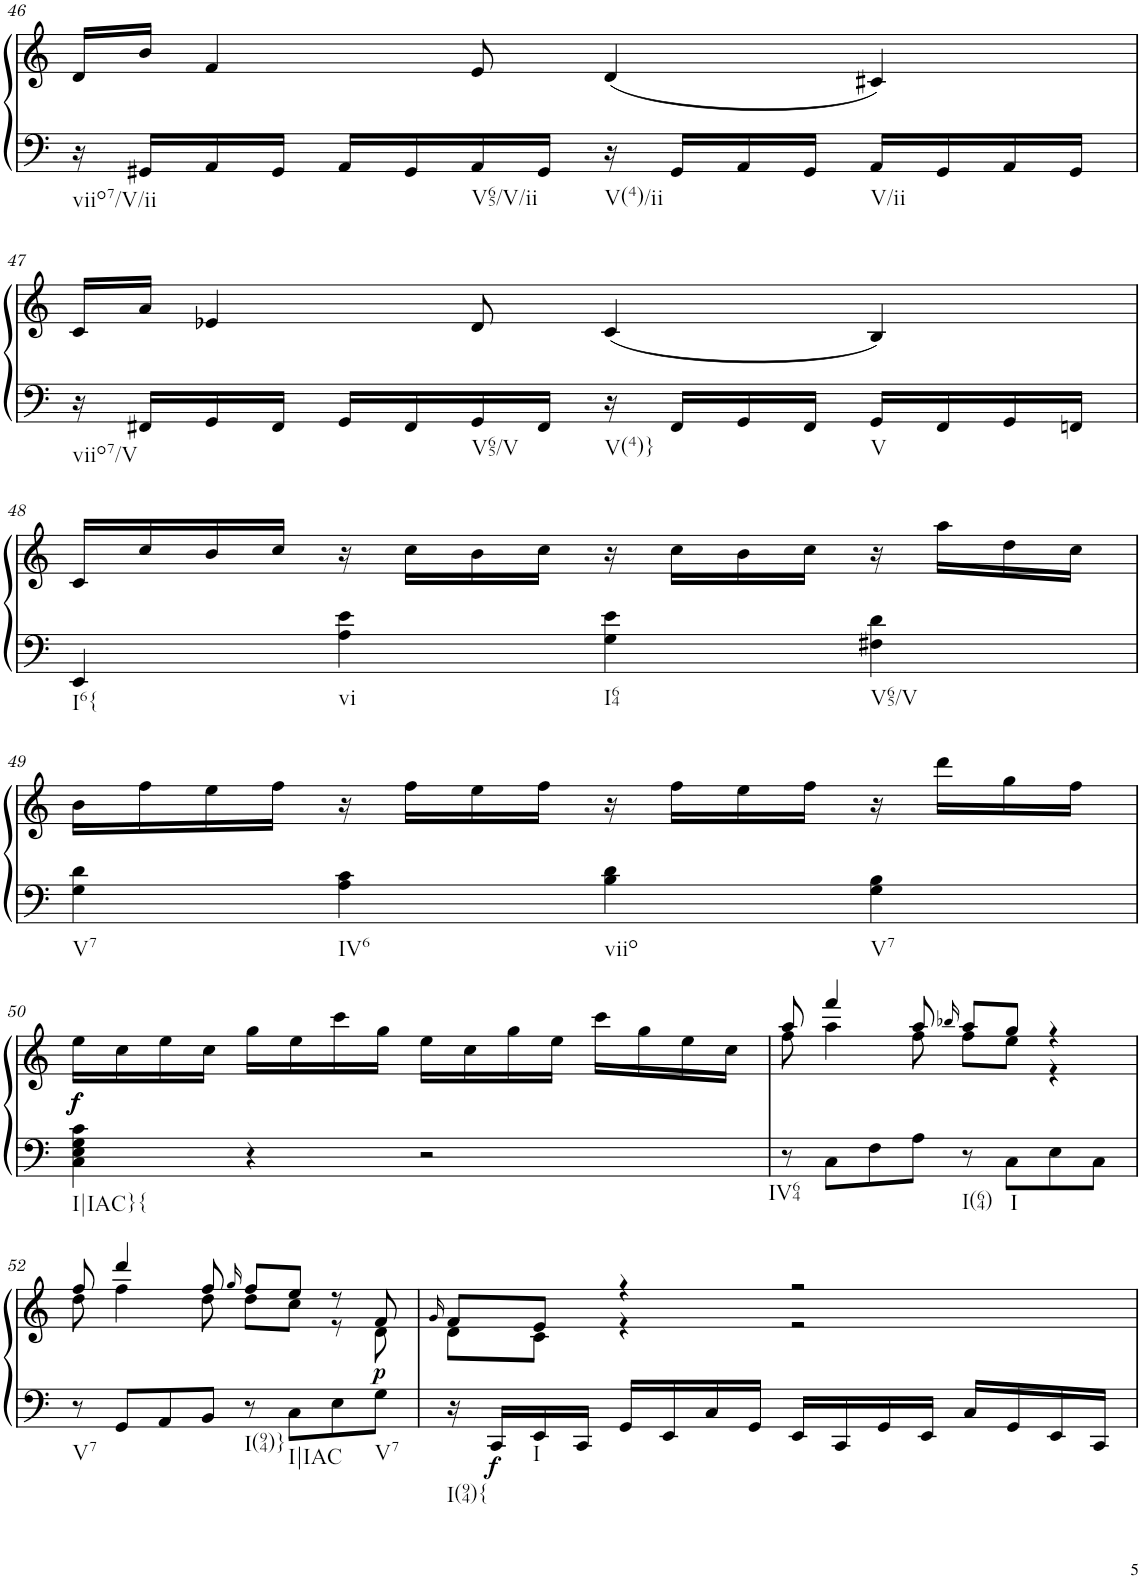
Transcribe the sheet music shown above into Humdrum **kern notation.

**kern	**kern	**dynam
*part1	*part1	*part1
*staff2	*staff1	*staff1/2
*I"unbenannt	*	*
!!LO:PB:g=z
*clefG2	*clefG2	*
*k[]	*k[]	*
*M4/4	*M4/4	*
=46	=46	=46
!LO:TX:b:t=viio7/V/ii	!	!
16r	16d/LL	.
16GG#X/LL	16b/JJ	.
16AA/	4f/	.
16GG#/JJ	.	.
16AA/LL	.	.
16GG#/	.	.
!LO:TX:b:t=V65/V/ii	!	!
16AA/	8e/	.
16GG#/JJ	.	.
!LO:TX:b:t=V(4)/ii	!	!
16r	(4d/	.
16GG#/LL	.	.
16AA/	.	.
16GG#/JJ	.	.
!LO:TX:b:t=V/ii	!	!
16AA/LL	4c#X/)	.
16GG#/	.	.
16AA/	.	.
16GG#/JJ	.	.
!!LO:LB:g=z
=47	=47	=47
!LO:TX:b:t=viio7/V	!	!
16r	16c/LL	.
16FF#X/LL	16a/JJ	.
16GG/	4e-X/	.
16FF#/JJ	.	.
16GG/LL	.	.
16FF#/	.	.
!LO:TX:b:t=V65/V	!	!
16GG/	8d/	.
16FF#/JJ	.	.
!LO:TX:b:t=V(4)}	!	!
16r	(4c/	.
16FF#/LL	.	.
16GG/	.	.
16FF#/JJ	.	.
!LO:TX:b:t=V	!	!
16GG/LL	4B/)	.
16FF#/	.	.
16GG/	.	.
16FFn/JJ	.	.
!!LO:LB:g=z
=48	=48	=48
!LO:TX:b:t=I6{	!	!
4EE/	16c/LL	.
.	16cc/	.
.	16b/	.
.	16cc/JJ	.
!LO:TX:b:t=vi	!	!
4A\ 4e\	16r	.
.	16cc\LL	.
.	16b\	.
.	16cc\JJ	.
!LO:TX:b:t=I64	!	!
4G\ 4e\	16r	.
.	16cc\LL	.
.	16b\	.
.	16cc\JJ	.
!LO:TX:b:t=V65/V	!	!
4F#X\ 4d\	16r	.
.	16aa\LL	.
.	16dd\	.
.	16cc\JJ	.
!!LO:LB:g=z
=49	=49	=49
!LO:TX:b:t=V7	!	!
4G\ 4d\	16b\LL	.
.	16ff\	.
.	16ee\	.
.	16ff\JJ	.
!LO:TX:b:t=IV6	!	!
4A\ 4c\	16r	.
.	16ff\LL	.
.	16ee\	.
.	16ff\JJ	.
!LO:TX:b:t=viio	!	!
4B\ 4d\	16r	.
.	16ff\LL	.
.	16ee\	.
.	16ff\JJ	.
!LO:TX:b:t=V7	!	!
4G\ 4B\	16r	.
.	16ddd\LL	.
.	16gg\	.
.	16ff\JJ	.
!!LO:LB:g=z
=50	=50	=50
!LO:TX:b:t=I|IAC}{	!	!
!	!	!LO:DY:b
!	!	!LO:DY:n=1:b
4C\ 4E\ 4G\ 4c\	16ee\LL	f f
.	16cc\	.
.	16ee\	.
.	16cc\JJ	.
4r	16gg\LL	.
.	16ee\	.
.	16ccc\	.
.	16gg\JJ	.
2r	16ee\LL	.
.	16cc\	.
.	16gg\	.
.	16ee\JJ	.
.	16ccc\LL	.
.	16gg\	.
.	16ee\	.
.	16cc\JJ	.
=51	=51	=51
*	*^	*
!LO:TX:b:t=IV64	!	!	!
8r	8aa/	8ff\	.
8C\L	4fff/	4aa\	.
8F\	.	.	.
8A\J	8aa/	8ff\	.
.	16qbb-X/	.	.
!LO:TX:b:t=I(64)	!	!	!
8r	8aa/L	8ff\L	.
!LO:TX:b:t=I	!	!	!
8C\L	8gg/J	8ee\J	.
8E\	4r	4r	.
8C\J	.	.	.
!!LO:LB:g=z	!!
=52	=52	=52	=52
!LO:TX:b:t=V7	!	!	!
8r	8ff/	8dd\	.
8GG/L	4ddd/	4ff\	.
8AA/	.	.	.
8BB/J	8ff/	8dd\	.
.	16qgg/	.	.
!LO:TX:b:t=I(94)}	!	!	!
8r	8ff/L	8dd\L	.
!LO:TX:b:t=I|IAC	!	!	!
8C\L	8ee/J	8cc\J	.
8E\	8r	8r	.
!LO:TX:b:t=V7	!	!	!
!	!	!	!LO:DY:b
8G\J	8f/	8d\	p
=53	=53	=53	=53
.	16qg/	.	.
!LO:TX:b:t=I(94){	!	!	!
16r	8f/L	8d\L	.
!	!	!	!LO:DY:b=2
16CC/LL	.	.	f
!LO:TX:b:t=I	!	!	!
16EE/	8e/J	8c\J	.
16CC/JJ	.	.	.
16GG/LL	4r	4r	.
16EE/	.	.	.
16C/	.	.	.
16GG/JJ	.	.	.
16EE/LL	2r	2r	.
16CC/	.	.	.
16GG/	.	.	.
16EE/JJ	.	.	.
16C/LL	.	.	.
16GG/	.	.	.
16EE/	.	.	.
16CC/JJ	.	.	.
*	*v	*v	*
=	=	=
*-	*-	*-
